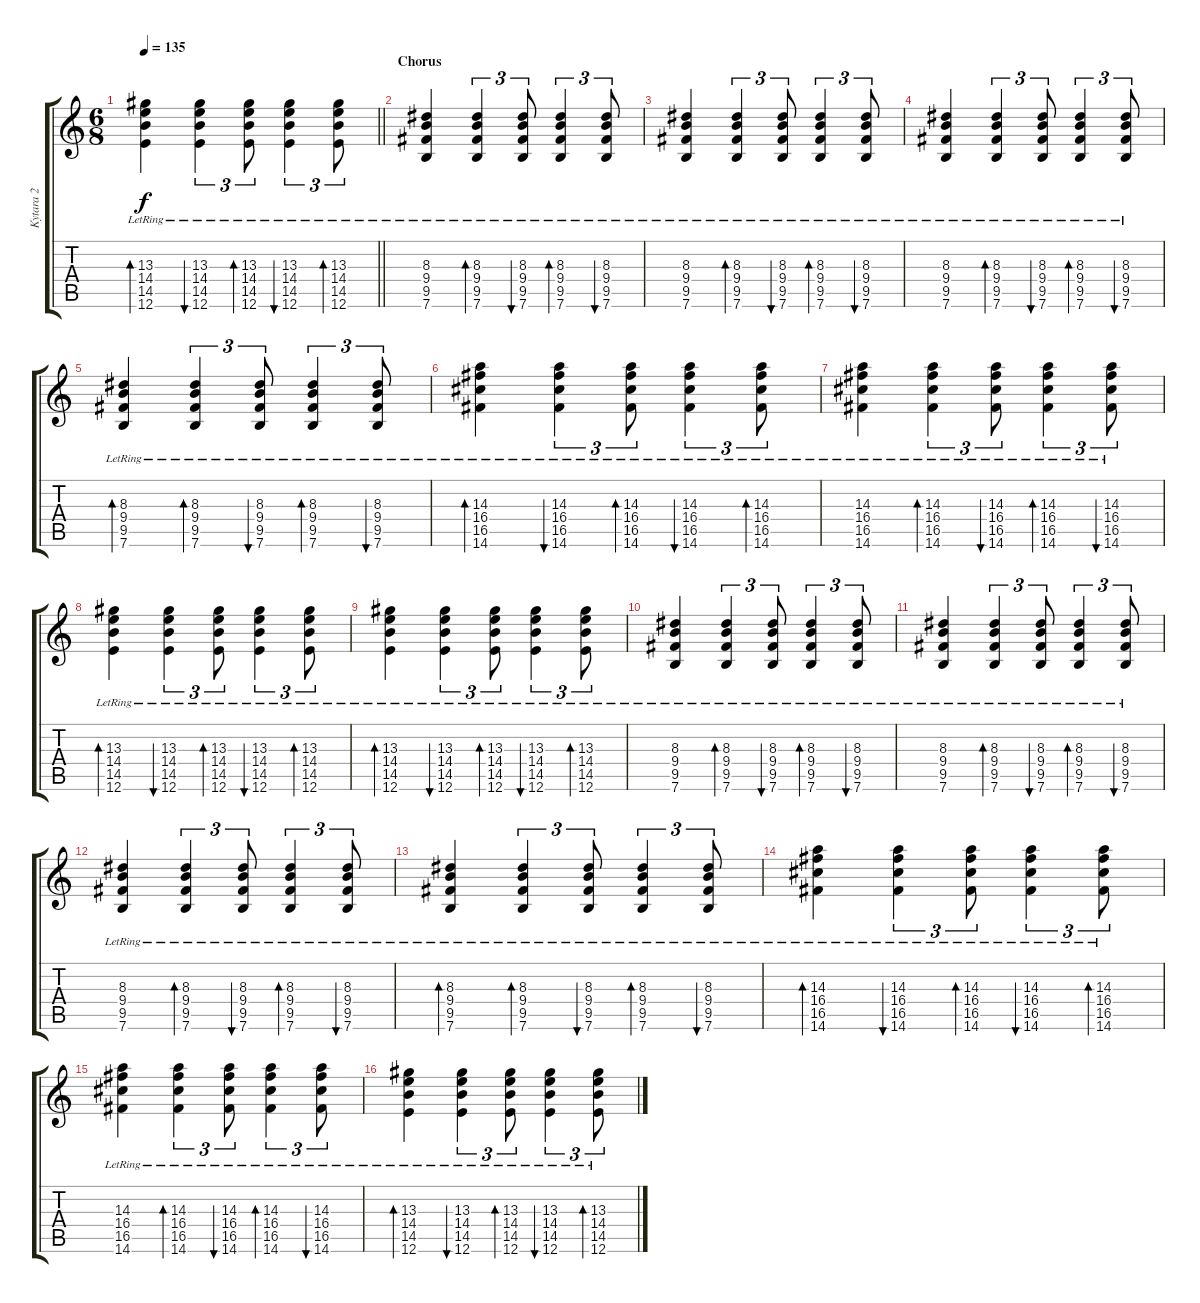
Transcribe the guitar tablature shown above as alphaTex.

\track ("Kytara 2" "Kytara 2") {instrument acousticguitarsteel}
\staff {score tabs}
\tuning (E4 B3 G3 D3 A2 E2) {hide}
\ts (6 8)
\tempo 135
\clef g2
\barLineRight lightlight
\ks c
(13.3{lr} 14.4{lr} 14.5{lr} 12.6{lr}).4{bd 60 dy f} (13.3{lr} 14.4{lr} 14.5{lr} 12.6{lr}).4{tu (3 2) bu 60} (13.3{lr} 14.4{lr} 14.5{lr} 12.6{lr}).8{tu (3 2) bd 60} (13.3{lr} 14.4{lr} 14.5{lr} 12.6{lr}).4{tu (3 2) bu 60} (13.3{lr} 14.4{lr} 14.5{lr} 12.6{lr}).8{tu (3 2) bd 60} |
\section ("" "Chorus")
(8.3{lr} 9.4{lr} 9.5{lr} 7.6{lr}).4 (8.3{lr} 9.4{lr} 9.5{lr} 7.6{lr}).4{tu (3 2) bd 60} (8.3{lr} 9.4{lr} 9.5{lr} 7.6{lr}).8{tu (3 2) bu 60} (8.3{lr} 9.4{lr} 9.5{lr} 7.6{lr}).4{tu (3 2) bd 60} (8.3{lr} 9.4{lr} 9.5{lr} 7.6{lr}).8{tu (3 2) bu 60} |
(8.3{lr} 9.4{lr} 9.5{lr} 7.6{lr}).4 (8.3{lr} 9.4{lr} 9.5{lr} 7.6{lr}).4{tu (3 2) bd 60} (8.3{lr} 9.4{lr} 9.5{lr} 7.6{lr}).8{tu (3 2) bu 60} (8.3{lr} 9.4{lr} 9.5{lr} 7.6{lr}).4{tu (3 2) bd 60} (8.3{lr} 9.4{lr} 9.5{lr} 7.6{lr}).8{tu (3 2) bu 60} |
(8.3{lr} 9.4{lr} 9.5{lr} 7.6{lr}).4 (8.3{lr} 9.4{lr} 9.5{lr} 7.6{lr}).4{tu (3 2) bd 60} (8.3{lr} 9.4{lr} 9.5{lr} 7.6{lr}).8{tu (3 2) bu 60} (8.3{lr} 9.4{lr} 9.5{lr} 7.6{lr}).4{tu (3 2) bd 60} (8.3{lr} 9.4{lr} 9.5{lr} 7.6{lr}).8{tu (3 2) bu 60} |
(8.3{lr} 9.4{lr} 9.5{lr} 7.6{lr}).4{bd 60} (8.3{lr} 9.4{lr} 9.5{lr} 7.6{lr}).4{tu (3 2) bd 60} (8.3{lr} 9.4{lr} 9.5{lr} 7.6{lr}).8{tu (3 2) bu 60} (8.3{lr} 9.4{lr} 9.5{lr} 7.6{lr}).4{tu (3 2) bd 60} (8.3{lr} 9.4{lr} 9.5{lr} 7.6{lr}).8{tu (3 2) bu 60} |
(14.3{lr} 16.4{lr} 16.5{lr} 14.6{lr}).4{bd 60} (14.3{lr} 16.4{lr} 16.5{lr} 14.6{lr}).4{tu (3 2) bu 60} (14.3{lr} 16.4{lr} 16.5{lr} 14.6{lr}).8{tu (3 2) bd 60} (14.3{lr} 16.4{lr} 16.5{lr} 14.6{lr}).4{tu (3 2) bu 60} (14.3{lr} 16.4{lr} 16.5{lr} 14.6{lr}).8{tu (3 2) bd 60} |
(14.3{lr} 16.4{lr} 16.5{lr} 14.6{lr}).4 (14.3{lr} 16.4{lr} 16.5{lr} 14.6{lr}).4{tu (3 2) bd 60} (14.3{lr} 16.4{lr} 16.5{lr} 14.6{lr}).8{tu (3 2) bu 60} (14.3{lr} 16.4{lr} 16.5{lr} 14.6{lr}).4{tu (3 2) bd 60} (14.3{lr} 16.4{lr} 16.5{lr} 14.6{lr}).8{tu (3 2) bu 60} |
(13.3{lr} 14.4{lr} 14.5{lr} 12.6{lr}).4{bd 60} (13.3{lr} 14.4{lr} 14.5{lr} 12.6{lr}).4{tu (3 2) bu 60} (13.3{lr} 14.4{lr} 14.5{lr} 12.6{lr}).8{tu (3 2) bd 60} (13.3{lr} 14.4{lr} 14.5{lr} 12.6{lr}).4{tu (3 2) bu 60} (13.3{lr} 14.4{lr} 14.5{lr} 12.6{lr}).8{tu (3 2) bd 60} |
(13.3{lr} 14.4{lr} 14.5{lr} 12.6{lr}).4{bd 60} (13.3{lr} 14.4{lr} 14.5{lr} 12.6{lr}).4{tu (3 2) bu 60} (13.3{lr} 14.4{lr} 14.5{lr} 12.6{lr}).8{tu (3 2) bd 60} (13.3{lr} 14.4{lr} 14.5{lr} 12.6{lr}).4{tu (3 2) bu 60} (13.3{lr} 14.4{lr} 14.5{lr} 12.6{lr}).8{tu (3 2) bd 60} |
(8.3{lr} 9.4{lr} 9.5{lr} 7.6{lr}).4 (8.3{lr} 9.4{lr} 9.5{lr} 7.6{lr}).4{tu (3 2) bd 60} (8.3{lr} 9.4{lr} 9.5{lr} 7.6{lr}).8{tu (3 2) bu 60} (8.3{lr} 9.4{lr} 9.5{lr} 7.6{lr}).4{tu (3 2) bd 60} (8.3{lr} 9.4{lr} 9.5{lr} 7.6{lr}).8{tu (3 2) bu 60} |
(8.3{lr} 9.4{lr} 9.5{lr} 7.6{lr}).4 (8.3{lr} 9.4{lr} 9.5{lr} 7.6{lr}).4{tu (3 2) bd 60} (8.3{lr} 9.4{lr} 9.5{lr} 7.6{lr}).8{tu (3 2) bu 60} (8.3{lr} 9.4{lr} 9.5{lr} 7.6{lr}).4{tu (3 2) bd 60} (8.3{lr} 9.4{lr} 9.5{lr} 7.6{lr}).8{tu (3 2) bu 60} |
(8.3{lr} 9.4{lr} 9.5{lr} 7.6{lr}).4 (8.3{lr} 9.4{lr} 9.5{lr} 7.6{lr}).4{tu (3 2) bd 60} (8.3{lr} 9.4{lr} 9.5{lr} 7.6{lr}).8{tu (3 2) bu 60} (8.3{lr} 9.4{lr} 9.5{lr} 7.6{lr}).4{tu (3 2) bd 60} (8.3{lr} 9.4{lr} 9.5{lr} 7.6{lr}).8{tu (3 2) bu 60} |
(8.3{lr} 9.4{lr} 9.5{lr} 7.6{lr}).4{bd 60} (8.3{lr} 9.4{lr} 9.5{lr} 7.6{lr}).4{tu (3 2) bd 60} (8.3{lr} 9.4{lr} 9.5{lr} 7.6{lr}).8{tu (3 2) bu 60} (8.3{lr} 9.4{lr} 9.5{lr} 7.6{lr}).4{tu (3 2) bd 60} (8.3{lr} 9.4{lr} 9.5{lr} 7.6{lr}).8{tu (3 2) bu 60} |
(14.3{lr} 16.4{lr} 16.5{lr} 14.6{lr}).4{bd 60} (14.3{lr} 16.4{lr} 16.5{lr} 14.6{lr}).4{tu (3 2) bu 60} (14.3{lr} 16.4{lr} 16.5{lr} 14.6{lr}).8{tu (3 2) bd 60} (14.3{lr} 16.4{lr} 16.5{lr} 14.6{lr}).4{tu (3 2) bu 60} (14.3{lr} 16.4{lr} 16.5{lr} 14.6{lr}).8{tu (3 2) bd 60} |
(14.3{lr} 16.4{lr} 16.5{lr} 14.6{lr}).4 (14.3{lr} 16.4{lr} 16.5{lr} 14.6{lr}).4{tu (3 2) bd 60} (14.3{lr} 16.4{lr} 16.5{lr} 14.6{lr}).8{tu (3 2) bu 60} (14.3{lr} 16.4{lr} 16.5{lr} 14.6{lr}).4{tu (3 2) bd 60} (14.3{lr} 16.4{lr} 16.5{lr} 14.6{lr}).8{tu (3 2) bu 60} |
(13.3{lr} 14.4{lr} 14.5{lr} 12.6{lr}).4{bd 60} (13.3{lr} 14.4{lr} 14.5{lr} 12.6{lr}).4{tu (3 2) bu 60} (13.3{lr} 14.4{lr} 14.5{lr} 12.6{lr}).8{tu (3 2) bd 60} (13.3{lr} 14.4{lr} 14.5{lr} 12.6{lr}).4{tu (3 2) bu 60} (13.3{lr} 14.4{lr} 14.5{lr} 12.6{lr}).8{tu (3 2) bd 60}
